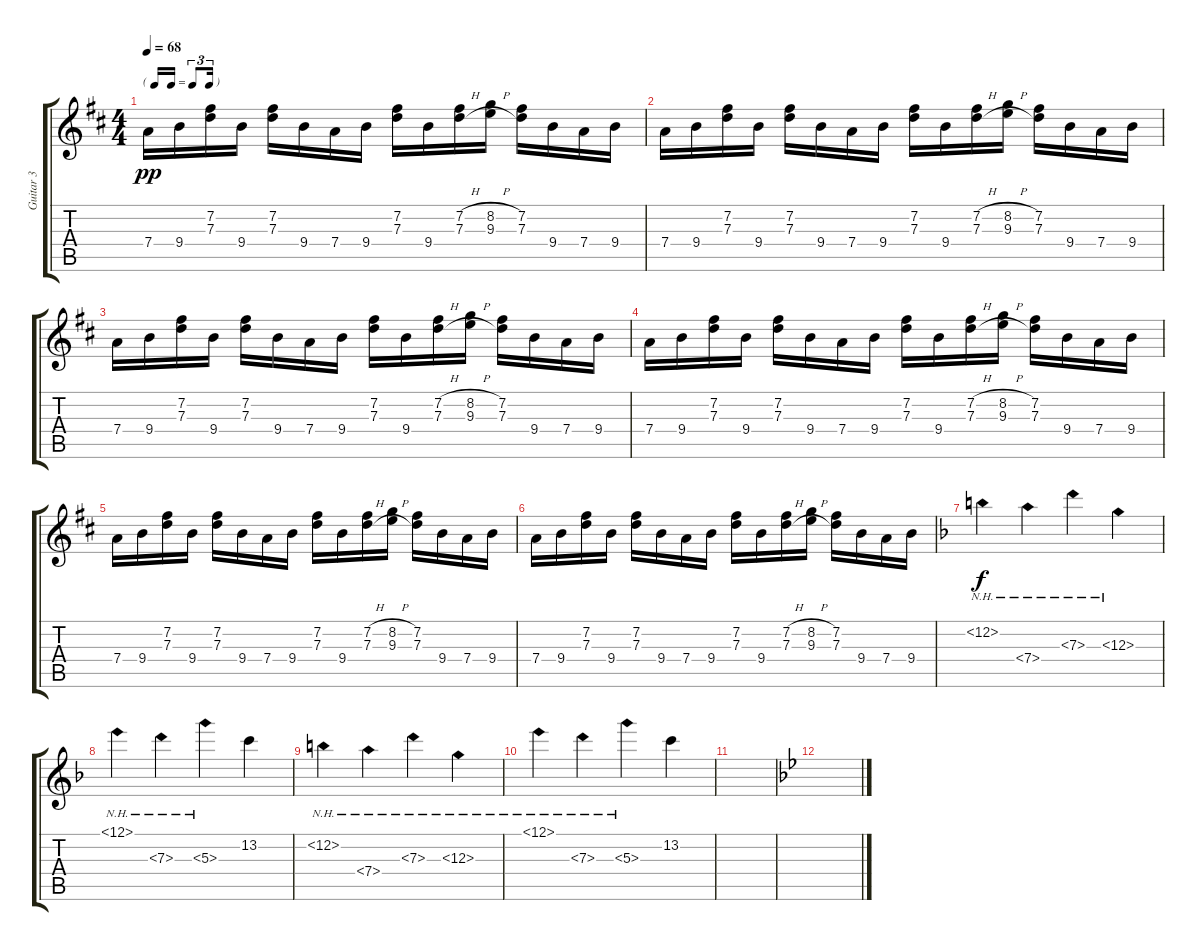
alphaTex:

\track ("Guitar 3" "Guitar 3") {instrument electricguitarjazz}
\staff {score tabs}
\tuning (E4 B3 G3 D3 A2 E2) {hide}
\ts (4 4)
\tf triplet16th
\tempo 68
\clef g2
\ks d
7.4.16{dy pp} 9.4.16 (7.2 7.3).16 9.4.16 (7.2 7.3).16 9.4.16 7.4.16 9.4.16 (7.2 7.3).16 9.4.16 (7.2{h} 7.3{h}).16 (8.2{h} 9.3{h}).16 (7.2 7.3).16 9.4.16 7.4.16 9.4.16 |
7.4.16 9.4.16 (7.2 7.3).16 9.4.16 (7.2 7.3).16 9.4.16 7.4.16 9.4.16 (7.2 7.3).16 9.4.16 (7.2{h} 7.3{h}).16 (8.2{h} 9.3{h}).16 (7.2 7.3).16 9.4.16 7.4.16 9.4.16 |
7.4.16 9.4.16 (7.2 7.3).16 9.4.16 (7.2 7.3).16 9.4.16 7.4.16 9.4.16 (7.2 7.3).16 9.4.16 (7.2{h} 7.3{h}).16 (8.2{h} 9.3{h}).16 (7.2 7.3).16 9.4.16 7.4.16 9.4.16 |
7.4.16 9.4.16 (7.2 7.3).16 9.4.16 (7.2 7.3).16 9.4.16 7.4.16 9.4.16 (7.2 7.3).16 9.4.16 (7.2{h} 7.3{h}).16 (8.2{h} 9.3{h}).16 (7.2 7.3).16 9.4.16 7.4.16 9.4.16 |
7.4.16 9.4.16 (7.2 7.3).16 9.4.16 (7.2 7.3).16 9.4.16 7.4.16 9.4.16 (7.2 7.3).16 9.4.16 (7.2{h} 7.3{h}).16 (8.2{h} 9.3{h}).16 (7.2 7.3).16 9.4.16 7.4.16 9.4.16 |
7.4.16 9.4.16 (7.2 7.3).16 9.4.16 (7.2 7.3).16 9.4.16 7.4.16 9.4.16 (7.2 7.3).16 9.4.16 (7.2{h} 7.3{h}).16 (8.2{h} 9.3{h}).16 (7.2 7.3).16 9.4.16 7.4.16 9.4.16 |
\ks f
12.2{nh}.4{dy f} 7.4{nh}.4 7.3{nh}.4 12.3{nh}.4 |
12.1{nh}.4 7.3{nh}.4 5.3{nh}.4 13.2.4 |
12.2{nh}.4 7.4{nh}.4 7.3{nh}.4 12.3{nh}.4 |
12.1{nh}.4 7.3{nh}.4 5.3{nh}.4 13.2.4 |
|
\ks bb
